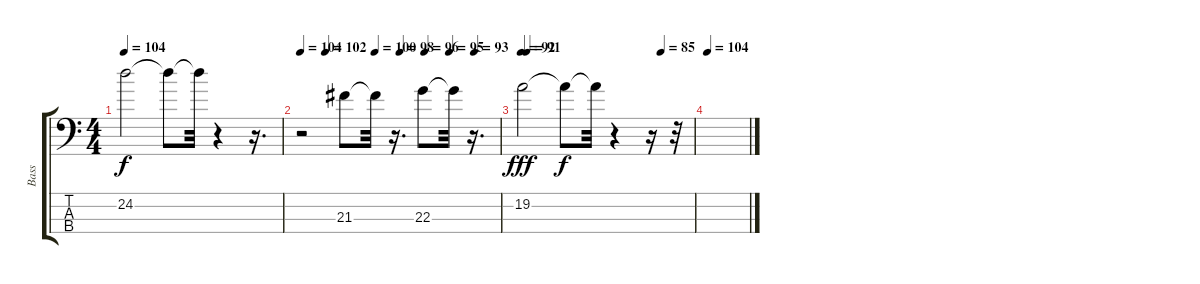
\track ("Bass" "Bass") {instrument acousticguitarnylon}
\staff {score tabs}
\tuning (G2 D2 A1 E1) {hide}
\ts (4 4)
\tempo 104
\clef f4
\ks c
24.2.2{dy f} 24.2{t}.8 24.2{t}.32 r.4 r.16{d} |
\tempo 104
\tempo (102 0.125)
\tempo (100 0.375)
\tempo (98 0.5)
\tempo (96 0.625)
\tempo (95 0.75)
\tempo (93 0.875)
r.2 21.3.8 21.3{t}.32 r.16{d} 22.3.8 22.3{t}.32 r.16{d} |
\tempo 92
\tempo (91 0.03125)
\tempo (85 0.8125)
19.2.2{dy fff} 19.2{t}.8{dy f} 19.2{t}.32 r.4 r.16 r.32 |
\tempo 104
